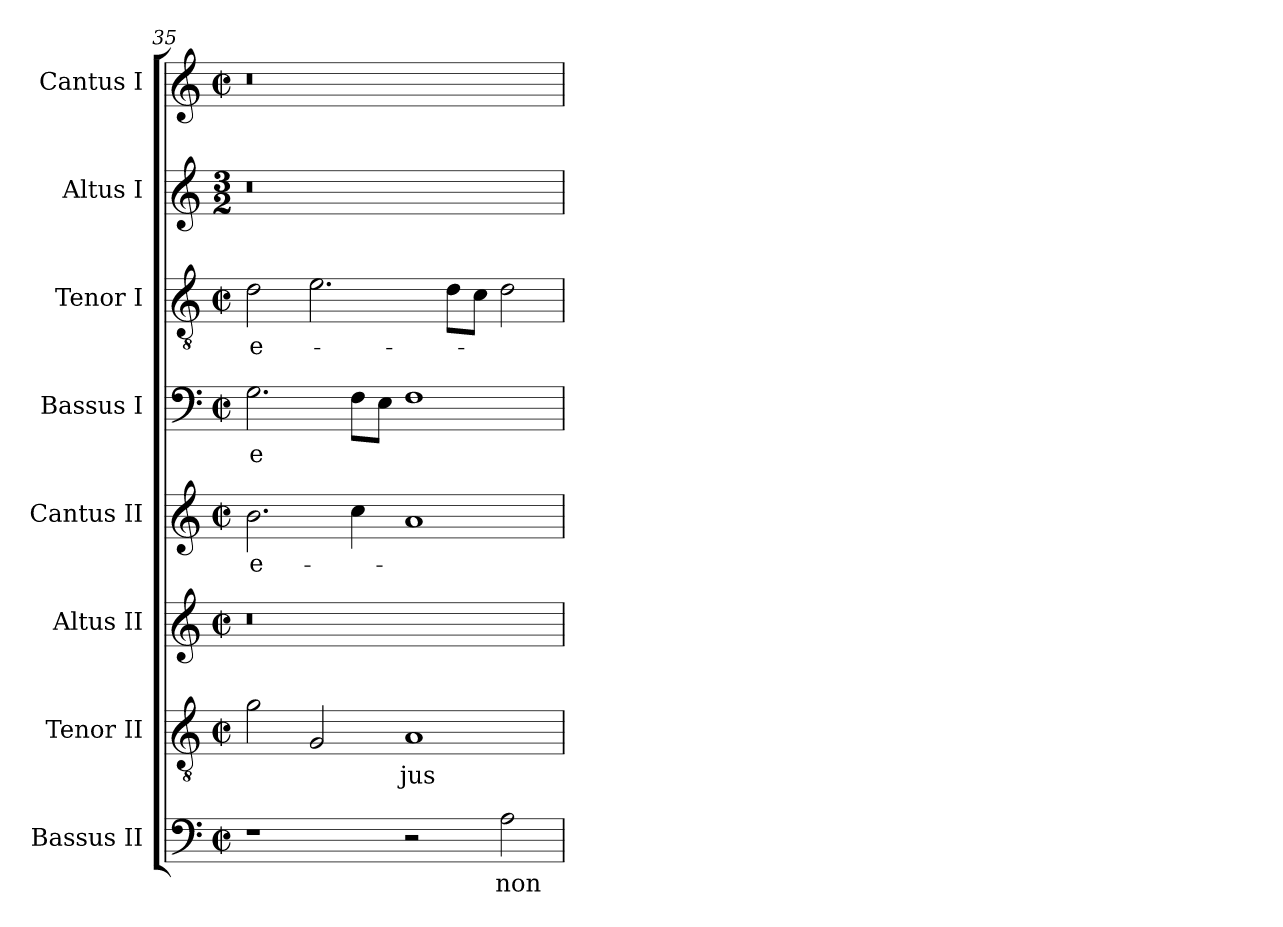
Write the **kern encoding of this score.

**kern	**text	**kern	**text	**kern	**kern	**text	**kern	**text	**kern	**text	**kern	**kern
*part8	*part8	*part7	*part7	*part6	*part5	*part5	*part4	*part4	*part3	*part3	*part2	*part1
*staff8	*staff8	*staff7	*staff7	*staff6	*staff5	*staff5	*staff4	*staff4	*staff3	*staff3	*staff2	*staff1
*I"Bassus II	*	*I"Tenor II	*	*I"Altus II	*I"Cantus II	*	*I"Bassus I	*	*I"Tenor I	*	*I"Altus I	*I"Cantus I
*clefF4	*	*clefGv2	*	*clefG2	*clefG2	*	*clefF4	*	*clefGv2	*	*clefG2	*clefG2
*M2/2	*	*M2/2	*	*M2/2	*M2/2	*	*M2/2	*	*M2/2	*	*M3/2	*M2/2
*met(c|)	*	*met(c|)	*	*met(c|)	*met(c|)	*	*met(c|)	*	*met(c|)	*	*	*met(c|)
=35	=35	=35	=35	=35	=35	=35	=35	=35	=35	=35	=35	=35
!	!	!	!	!	!	!LO:LY:b:cj	!	!LO:LY:b:cj	!	!LO:LY:b:cj	!	!
1r	.	2g\	.	0r	2.b\	e-	2.G\	e	2d\	e-	0r	0r
.	.	2G/	.	.	.	.	.	.	2.e\	.	.	.
.	.	.	.	.	4cc\	.	8F\L	.	.	.	.	.
.	.	.	.	.	.	.	8E\J	.	.	.	.	.
!	!	!	!LO:LY:b:cj	!	!	!	!	!	!	!	!	!
2r	.	1A	jus	.	1a	.	1F	.	.	.	.	.
.	.	.	.	.	.	.	.	.	8d\L	.	.	.
.	.	.	.	.	.	.	.	.	8c\J	.	.	.
!	!LO:LY:b:cj	!	!	!	!	!	!	!	!	!	!	!
2A\	non	.	.	.	.	.	.	.	2d\	.	.	.
=	=	=	=	=	=	=	=	=	=	=	=	=
*-	*-	*-	*-	*-	*-	*-	*-	*-	*-	*-	*-	*-
